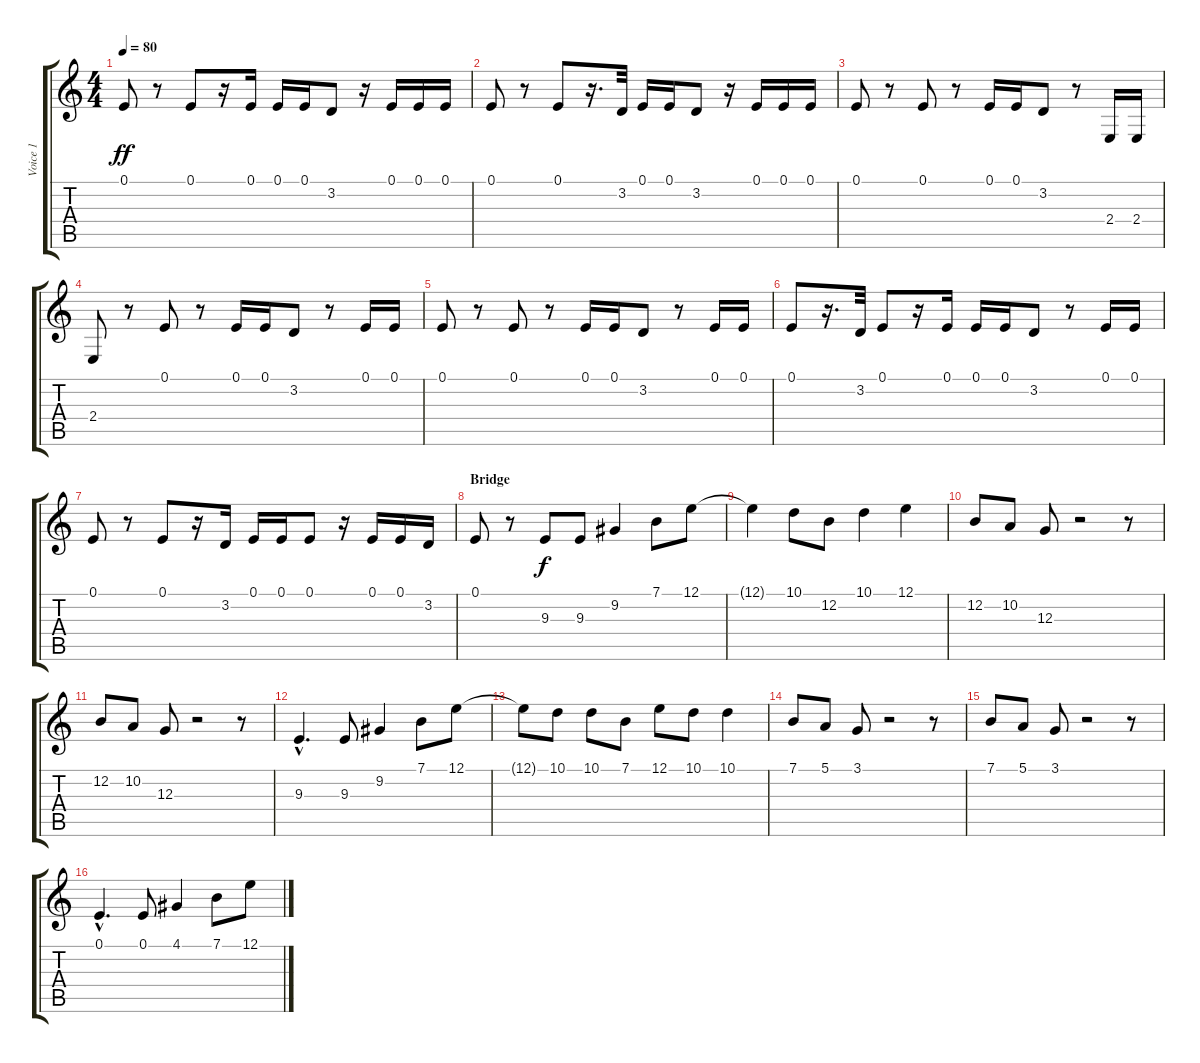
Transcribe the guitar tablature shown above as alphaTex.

\track ("Voice 1" "Voice 1") {instrument lead2sawtooth}
\staff {score tabs}
\tuning (E4 B3 G3 D3 A2 E2) {hide}
\ts (4 4)
\tempo 80
\clef g2
\ks c
0.1.8{dy ff} r.8 0.1.8 r.16 0.1.16 0.1.16 0.1.16 3.2.8 r.16 0.1.16 0.1.16 0.1.16 |
0.1.8 r.8 0.1.8 r.16{d} 3.2.32 0.1.16 0.1.16 3.2.8 r.16 0.1.16 0.1.16 0.1.16 |
0.1.8 r.8 0.1.8 r.8 0.1.16 0.1.16 3.2.8 r.8 2.4.16 2.4.16 |
2.4.8 r.8 0.1.8 r.8 0.1.16 0.1.16 3.2.8 r.8 0.1.16 0.1.16 |
0.1.8 r.8 0.1.8 r.8 0.1.16 0.1.16 3.2.8 r.8 0.1.16 0.1.16 |
0.1.8 r.16{d} 3.2.32 0.1.8 r.16 0.1.16 0.1.16 0.1.16 3.2.8 r.8 0.1.16 0.1.16 |
0.1.8 r.8 0.1.8 r.16 3.2.16 0.1.16 0.1.16 0.1.8 r.16 0.1.16 0.1.16 3.2.16 |
\section ("" "Bridge")
0.1.8 r.8 9.3.8{dy f instrument lead6voice} 9.3.8 9.2.4 7.1.8 12.1.8 |
12.1{t}.4 10.1.8 12.2.8 10.1.4 12.1.4 |
12.2.8 10.2.8 12.3.8 r.2 r.8 |
12.2.8 10.2.8 12.3.8 r.2 r.8 |
9.3{hac}.4{d} 9.3.8 9.2.4 7.1.8 12.1.8 |
12.1{t}.8 10.1.8 10.1.8 7.1.8 12.1.8 10.1.8 10.1.4 |
7.1.8 5.1.8 3.1.8 r.2 r.8 |
7.1.8 5.1.8 3.1.8 r.2 r.8 |
0.1{hac}.4{d} 0.1.8 4.1.4 7.1.8 12.1.8
